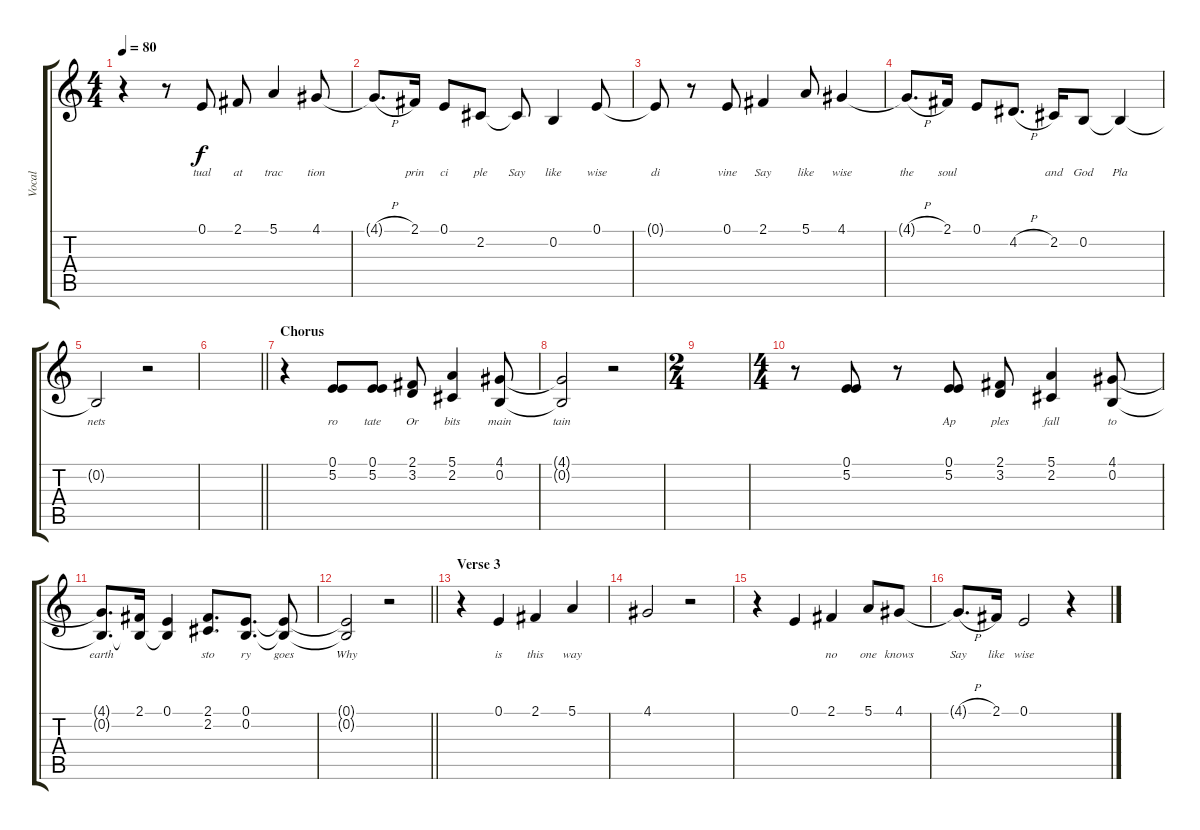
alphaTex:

\track ("Vocal" "Vocal") {instrument acousticgrandpiano}
\staff {score tabs}
\tuning (E4 B3 G3 D3 A2 E2) {hide}
\ts (4 4)
\tempo 80
\clef g2
\ks c
r.4{dy f} r.8 0.1.8{lyrics (0 "tual") lyrics (1 "") lyrics (2 "") lyrics (3 "") lyrics (4 "")} 2.1.8{lyrics (0 "at") lyrics (1 "") lyrics (2 "") lyrics (3 "") lyrics (4 "")} 5.1.4{lyrics (0 "trac") lyrics (1 "") lyrics (2 "") lyrics (3 "") lyrics (4 "")} 4.1.8{lyrics (0 "tion") lyrics (1 "") lyrics (2 "") lyrics (3 "") lyrics (4 "")} |
4.1{h t}.8{d lyrics (0 "") lyrics (1 "") lyrics (2 "") lyrics (3 "") lyrics (4 "")} 2.1.16{lyrics (0 "prin") lyrics (1 "") lyrics (2 "") lyrics (3 "") lyrics (4 "")} 0.1.8{lyrics (0 "ci") lyrics (1 "") lyrics (2 "") lyrics (3 "") lyrics (4 "")} 2.2.8{lyrics (0 "ple") lyrics (1 "") lyrics (2 "") lyrics (3 "") lyrics (4 "")} 2.2{t}.8{lyrics (0 "Say") lyrics (1 "") lyrics (2 "") lyrics (3 "") lyrics (4 "")} 0.2.4{lyrics (0 "like") lyrics (1 "") lyrics (2 "") lyrics (3 "") lyrics (4 "")} 0.1.8{lyrics (0 "wise") lyrics (1 "") lyrics (2 "") lyrics (3 "") lyrics (4 "")} |
0.1{t}.8{lyrics (0 "di") lyrics (1 "") lyrics (2 "") lyrics (3 "") lyrics (4 "")} r.8 0.1.8{lyrics (0 "vine") lyrics (1 "") lyrics (2 "") lyrics (3 "") lyrics (4 "")} 2.1.4{lyrics (0 "Say") lyrics (1 "") lyrics (2 "") lyrics (3 "") lyrics (4 "")} 5.1.8{lyrics (0 "like") lyrics (1 "") lyrics (2 "") lyrics (3 "") lyrics (4 "")} 4.1.4{lyrics (0 "wise") lyrics (1 "") lyrics (2 "") lyrics (3 "") lyrics (4 "")} |
4.1{h t}.8{d lyrics (0 "the") lyrics (1 "") lyrics (2 "") lyrics (3 "") lyrics (4 "")} 2.1.16{lyrics (0 "soul") lyrics (1 "") lyrics (2 "") lyrics (3 "") lyrics (4 "")} 0.1.8{lyrics (0 "") lyrics (1 "") lyrics (2 "") lyrics (3 "") lyrics (4 "")} 4.2{h}.8{d lyrics (0 "") lyrics (1 "") lyrics (2 "") lyrics (3 "") lyrics (4 "")} 2.2.16{lyrics (0 "and") lyrics (1 "") lyrics (2 "") lyrics (3 "") lyrics (4 "")} 0.2.8{lyrics (0 "God") lyrics (1 "") lyrics (2 "") lyrics (3 "") lyrics (4 "")} 0.2{t}.4{lyrics (0 "Pla") lyrics (1 "") lyrics (2 "") lyrics (3 "") lyrics (4 "")} |
0.2{t}.2{lyrics (0 "nets") lyrics (1 "") lyrics (2 "") lyrics (3 "") lyrics (4 "")} r.2 |
\barLineRight lightlight
|
\section ("" "Chorus")
r.4 (0.1 5.2).8{lyrics (0 "ro") lyrics (1 "") lyrics (2 "") lyrics (3 "") lyrics (4 "")} (0.1 5.2).8{lyrics (0 "tate") lyrics (1 "") lyrics (2 "") lyrics (3 "") lyrics (4 "")} (2.1 3.2).8{lyrics (0 "Or") lyrics (1 "") lyrics (2 "") lyrics (3 "") lyrics (4 "")} (5.1 2.2).4{lyrics (0 "bits") lyrics (1 "") lyrics (2 "") lyrics (3 "") lyrics (4 "")} (4.1 0.2).8{lyrics (0 "main") lyrics (1 "") lyrics (2 "") lyrics (3 "") lyrics (4 "")} |
(4.1{t} 0.2{t}).2{lyrics (0 "tain") lyrics (1 "") lyrics (2 "") lyrics (3 "") lyrics (4 "")} r.2 |
\ts (2 4)
|
\ts (4 4)
r.8 (0.1 5.2).8{lyrics (0 "") lyrics (1 "") lyrics (2 "") lyrics (3 "") lyrics (4 "")} r.8 (0.1 5.2).8{lyrics (0 "Ap") lyrics (1 "") lyrics (2 "") lyrics (3 "") lyrics (4 "")} (2.1 3.2).8{lyrics (0 "ples") lyrics (1 "") lyrics (2 "") lyrics (3 "") lyrics (4 "")} (5.1 2.2).4{lyrics (0 "fall") lyrics (1 "") lyrics (2 "") lyrics (3 "") lyrics (4 "")} (4.1 0.2).8{lyrics (0 "to") lyrics (1 "") lyrics (2 "") lyrics (3 "") lyrics (4 "")} |
(4.1{t} 0.2{t}).8{d lyrics (0 "earth") lyrics (1 "") lyrics (2 "") lyrics (3 "") lyrics (4 "")} (2.1 0.2{t}).16{lyrics (0 "") lyrics (1 "") lyrics (2 "") lyrics (3 "") lyrics (4 "")} (0.1 0.2{t}).4{lyrics (0 "") lyrics (1 "") lyrics (2 "") lyrics (3 "") lyrics (4 "")} (2.1 2.2).8{d lyrics (0 "sto") lyrics (1 "") lyrics (2 "") lyrics (3 "") lyrics (4 "")} (0.1 0.2).8{d lyrics (0 "ry") lyrics (1 "") lyrics (2 "") lyrics (3 "") lyrics (4 "")} (0.1{t} 0.2{t}).8{lyrics (0 "goes") lyrics (1 "") lyrics (2 "") lyrics (3 "") lyrics (4 "")} |
\barLineRight lightlight
(0.1{t} 0.2{t}).2{lyrics (0 "Why") lyrics (1 "") lyrics (2 "") lyrics (3 "") lyrics (4 "")} r.2 |
\section ("" "Verse 3")
r.4 0.1.4{lyrics (0 "is") lyrics (1 "") lyrics (2 "") lyrics (3 "") lyrics (4 "")} 2.1.4{lyrics (0 "this") lyrics (1 "") lyrics (2 "") lyrics (3 "") lyrics (4 "")} 5.1.4{lyrics (0 "way") lyrics (1 "") lyrics (2 "") lyrics (3 "") lyrics (4 "")} |
4.1.2{lyrics (0 "") lyrics (1 "") lyrics (2 "") lyrics (3 "") lyrics (4 "")} r.2 |
r.4 0.1.4{lyrics (0 "") lyrics (1 "") lyrics (2 "") lyrics (3 "") lyrics (4 "")} 2.1.4{lyrics (0 "no") lyrics (1 "") lyrics (2 "") lyrics (3 "") lyrics (4 "")} 5.1.8{lyrics (0 "one") lyrics (1 "") lyrics (2 "") lyrics (3 "") lyrics (4 "")} 4.1.8{lyrics (0 "knows") lyrics (1 "") lyrics (2 "") lyrics (3 "") lyrics (4 "")} |
4.1{h t}.8{d lyrics (0 "Say") lyrics (1 "") lyrics (2 "") lyrics (3 "") lyrics (4 "")} 2.1.16{lyrics (0 "like") lyrics (1 "") lyrics (2 "") lyrics (3 "") lyrics (4 "")} 0.1.2{lyrics (0 "wise") lyrics (1 "") lyrics (2 "") lyrics (3 "") lyrics (4 "")} r.4
